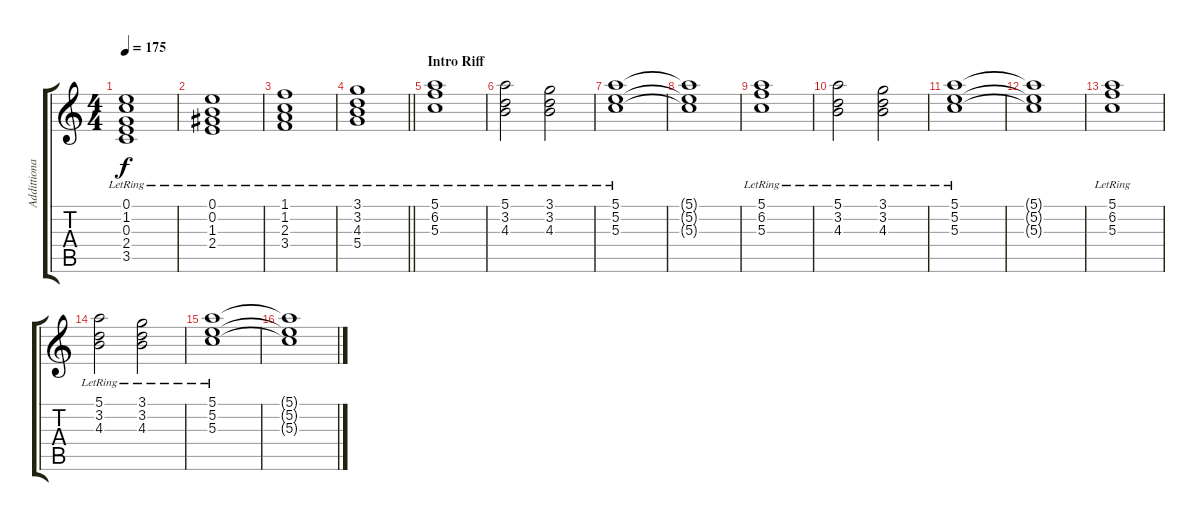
\track ("Addittional Guitar" "Addittiona") {instrument electricguitarclean}
\staff {score tabs}
\tuning (E4 B3 G3 D3 A2 E2) {hide}
\ts (4 4)
\tempo 175
\clef g2
\ks c
(0.1{lr} 1.2{lr} 0.3{lr} 2.4{lr} 3.5{lr}).1{dy f} |
(0.1{lr} 0.2{lr} 1.3{lr} 2.4{lr}).1 |
(1.1{lr} 1.2{lr} 2.3{lr} 3.4{lr}).1 |
\barLineRight lightlight
(3.1{lr} 3.2{lr} 4.3{lr} 5.4{lr}).1 |
\section ("" "Intro Riff")
(5.1{lr} 6.2{lr} 5.3{lr}).1 |
(5.1{lr} 3.2{lr} 4.3{lr}).2 (3.1{lr} 3.2{lr} 4.3{lr}).2 |
(5.1{lr} 5.2{lr} 5.3{lr}).1 |
(5.1{t} 5.2{t} 5.3{t}).1 |
(5.1{lr} 6.2{lr} 5.3{lr}).1 |
(5.1{lr} 3.2{lr} 4.3{lr}).2 (3.1{lr} 3.2{lr} 4.3{lr}).2 |
(5.1{lr} 5.2{lr} 5.3{lr}).1 |
(5.1{t} 5.2{t} 5.3{t}).1 |
(5.1{lr} 6.2{lr} 5.3{lr}).1 |
(5.1{lr} 3.2{lr} 4.3{lr}).2 (3.1{lr} 3.2{lr} 4.3{lr}).2 |
(5.1{lr} 5.2{lr} 5.3{lr}).1 |
(5.1{t} 5.2{t} 5.3{t}).1
